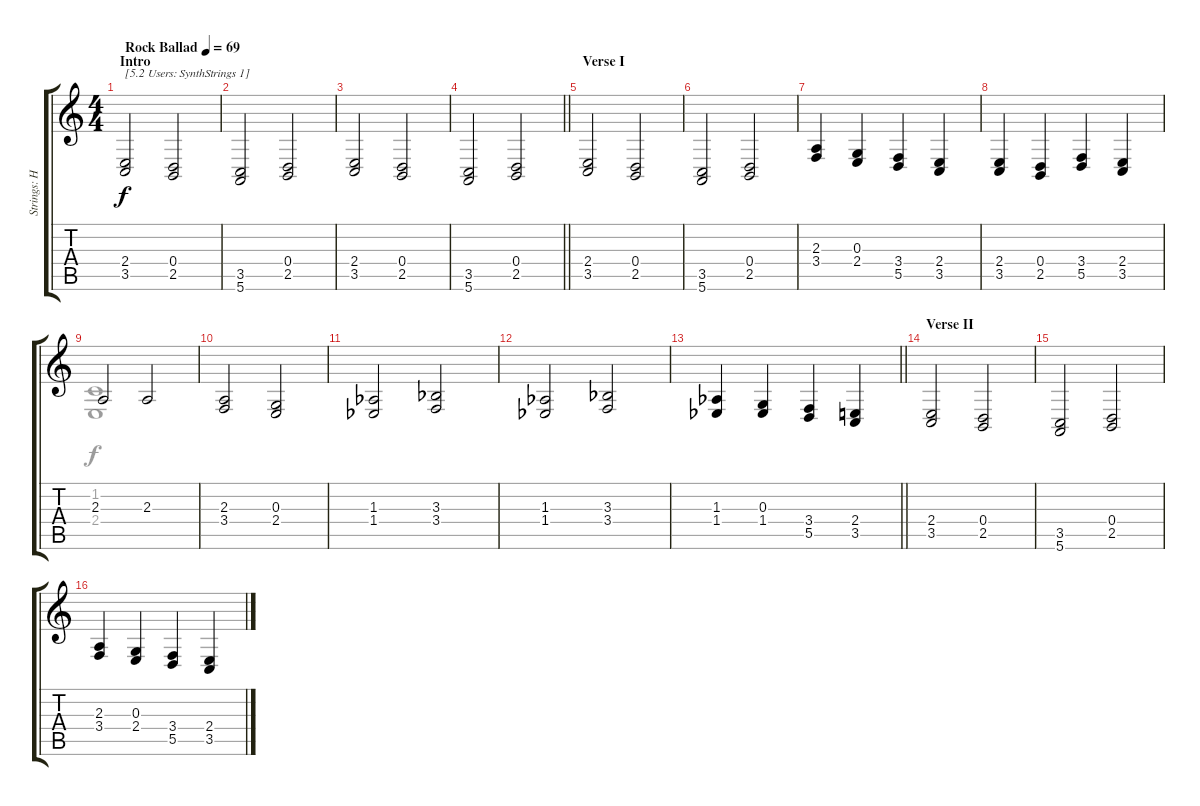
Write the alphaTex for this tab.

\track ("Strings: Holly" "Strings: H") {instrument synthstrings1}
\staff {score tabs}
\tuning (E4 B3 G3 D3 A2 E2) {hide}
\voice
\ts (4 4)
\section ("" "Intro")
\tempo (69 "Rock Ballad")
\clef g2
\ks c
(2.4 3.5).2{txt "[5.2 Users: SynthStrings 1]" dy f instrument synthstrings1} (0.4 2.5).2 |
(3.5 5.6).2 (0.4 2.5).2 |
(2.4 3.5).2 (0.4 2.5).2 |
\barLineRight lightlight
(3.5 5.6).2 (0.4 2.5).2 |
\section ("" "Verse I")
(2.4 3.5).2 (0.4 2.5).2 |
(3.5 5.6).2 (0.4 2.5).2 |
(2.3 3.4).4 (0.3 2.4).4 (3.4 5.5).4 (2.4 3.5).4 |
(2.4 3.5).4 (0.4 2.5).4 (3.4 5.5).4 (2.4 3.5).4 |
2.3.2 2.3.2 |
(2.3 3.4).2 (0.3 2.4).2 |
(1.3{acc b} 1.4{acc b}).2 (3.3{acc b} 3.4).2 |
(1.3{acc b} 1.4{acc b}).2 (3.3{acc b} 3.4).2 |
\barLineRight lightlight
(1.3{acc b} 1.4{acc b}).4 (0.3 1.4{acc b}).4 (3.4 5.5).4 (2.4 3.5).4 |
\section ("" "Verse II")
(2.4 3.5).2 (0.4 2.5).2 |
(3.5 5.6).2 (0.4 2.5).2 |
(2.3 3.4).4 (0.3 2.4).4 (3.4 5.5).4 (2.4 3.5).4
\voice
\clef g2
\ottava regular
\simile none
\ks c
|
|
|
\barLineRight lightlight
|
|
|
|
|
(1.2 2.4).1 |
|
|
|
\barLineRight lightlight
|
|
|
